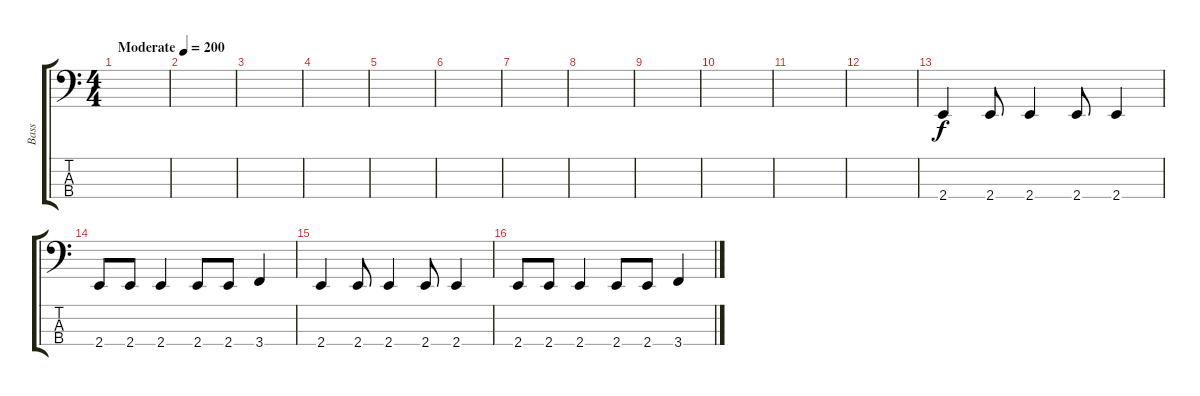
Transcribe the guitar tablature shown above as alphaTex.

\track ("Bass" "Bass") {instrument electricbassfinger}
\staff {score tabs}
\tuning (G2 D2 A1 D1) {hide}
\ts (4 4)
\tempo (200 "Moderate")
\clef f4
\ks c
|
|
|
|
|
|
|
|
|
|
|
|
2.4.4 2.4.8 2.4.4 2.4.8 2.4.4 |
2.4.8 2.4.8 2.4.4 2.4.8 2.4.8 3.4.4 |
2.4.4 2.4.8 2.4.4 2.4.8 2.4.4 |
2.4.8 2.4.8 2.4.4 2.4.8 2.4.8 3.4.4
